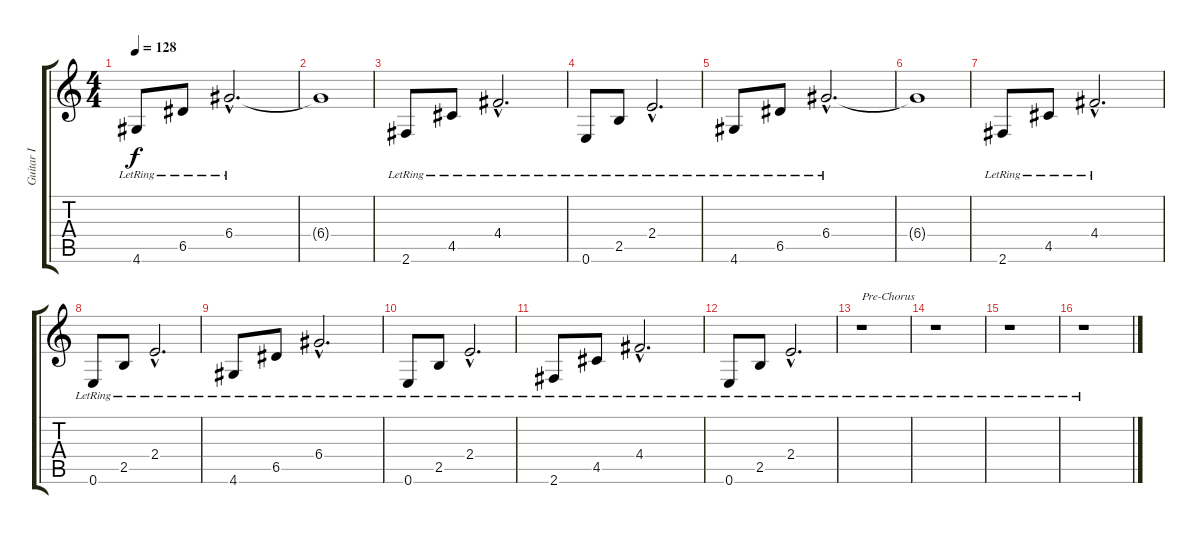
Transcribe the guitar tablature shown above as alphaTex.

\track ("Guitar I" "Guitar I") {instrument electricguitarclean}
\staff {score tabs}
\tuning (E4 B3 G3 D3 A2 E2) {hide}
\ts (4 4)
\tempo 128
\clef g2
\ks c
4.6{lr}.8{dy f} 6.5{lr}.8 6.4{hac lr}.2{d} |
6.4{t}.1 |
2.6{lr}.8 4.5{lr}.8 4.4{hac lr}.2{d} |
0.6{lr}.8 2.5{lr}.8 2.4{hac lr}.2{d} |
4.6{lr}.8 6.5{lr}.8 6.4{hac lr}.2{d} |
6.4{t}.1 |
2.6{lr}.8 4.5{lr}.8 4.4{hac lr}.2{d} |
0.6{lr}.8 2.5{lr}.8 2.4{hac lr}.2{d} |
4.6{lr}.8 6.5{lr}.8 6.4{hac lr}.2{d} |
0.6{lr}.8 2.5{lr}.8 2.4{hac lr}.2{d} |
2.6{lr}.8 4.5{lr}.8 4.4{hac lr}.2{d} |
0.6{lr}.8 2.5{lr}.8 2.4{hac lr}.2{d} |
r.1{txt "Pre-Chorus"} |
r.1 |
r.1 |
r.1
